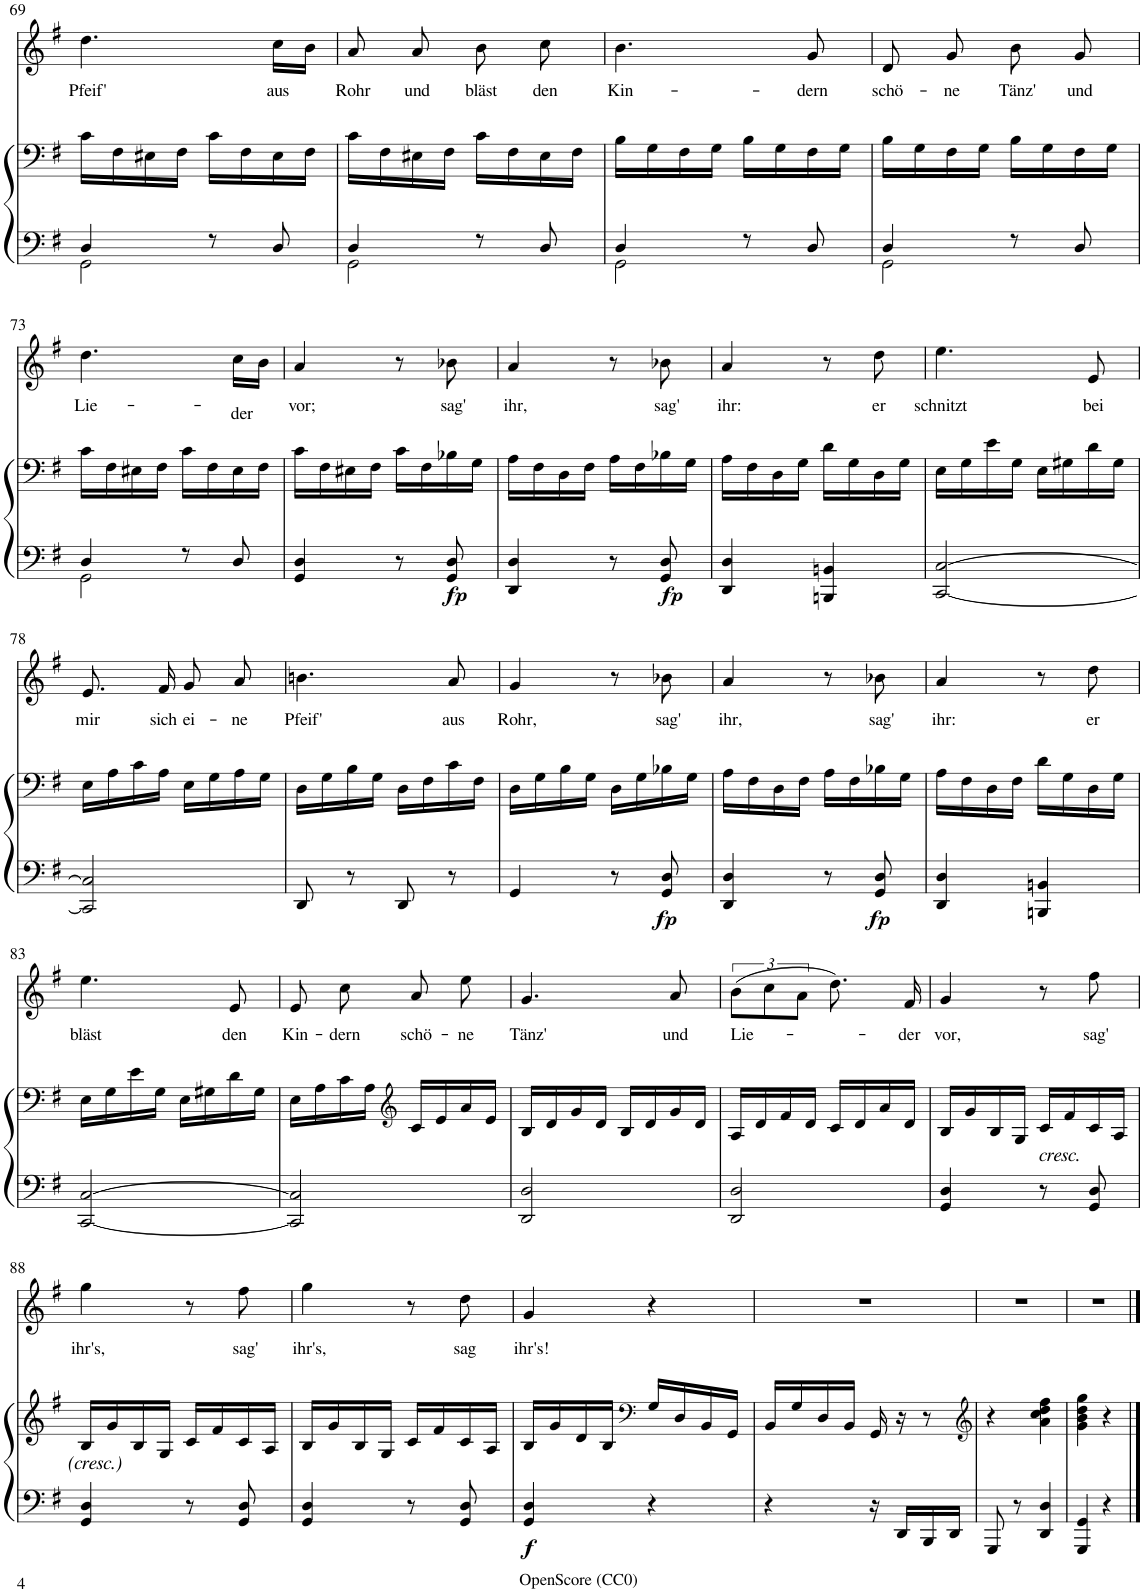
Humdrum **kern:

**kern	**kern	**dynam	**kern	**text
*part2	*part2	*part2	*part1	*part1
*staff3	*staff2	*staff2/3	*staff1	*staff1
*I"Pianoforte	*	*	*I"Singstimme	*
*I'Pno	*	*	*	*
!!LO:PB:g=z
*clefF4	*clefF4	*	*clefG2	*
*k[f#]	*k[f#]	*	*k[f#]	*
*M2/4	*M2/4	*	*M2/4	*
=69	=69	=69	=69	=69
*^	*	*	*	*
!	!	!	!	!	!LO:LY:b
4D/	2GG\	16c\LL	.	4.dd\	Pfeif'
.	.	16F#\	.	.	.
.	.	16E#X\	.	.	.
.	.	16F#\JJ	.	.	.
8r	.	16c\LL	.	.	.
.	.	16F#\	.	.	.
!	!	!	!	!	!LO:LY:b
8D/	.	16E#\	.	16cc\LL	aus
.	.	16F#\JJ	.	16b\JJ	.
=70	=70	=70	=70	=70	=70
!	!	!	!	!	!LO:LY:b
4D/	2GG\	16c\LL	.	8a/	Rohr
.	.	16F#\	.	.	.
!	!	!	!	!	!LO:LY:b
.	.	16E#X\	.	8a/	und
.	.	16F#\JJ	.	.	.
!	!	!	!	!	!LO:LY:b
8r	.	16c\LL	.	8b\	bläst
.	.	16F#\	.	.	.
!	!	!	!	!	!LO:LY:b
8D/	.	16E#\	.	8cc\	den
.	.	16F#\JJ	.	.	.
=71	=71	=71	=71	=71	=71
!	!	!	!	!	!LO:LY:b
4D/	2GG\	16B\LL	.	4.b\	Kin-
.	.	16G\	.	.	.
.	.	16F#\	.	.	.
.	.	16G\JJ	.	.	.
8r	.	16B\LL	.	.	.
.	.	16G\	.	.	.
!	!	!	!	!	!LO:LY:b
8D/	.	16F#\	.	8g/	-dern
.	.	16G\JJ	.	.	.
=72	=72	=72	=72	=72	=72
!	!	!	!	!	!LO:LY:b
4D/	2GG\	16B\LL	.	8d/	schö-
.	.	16G\	.	.	.
!	!	!	!	!	!LO:LY:b
.	.	16F#\	.	8g/	-ne
.	.	16G\JJ	.	.	.
!	!	!	!	!	!LO:LY:b
8r	.	16B\LL	.	8b\	Tänz'
.	.	16G\	.	.	.
!	!	!	!	!	!LO:LY:b
8D/	.	16F#\	.	8g/	und
.	.	16G\JJ	.	.	.
!!LO:LB:g=z
=73	=73	=73	=73	=73	=73
!	!	!	!	!	!LO:LY:b
4D/	2GG\	16c\LL	.	4.dd\	Lie-
.	.	16F#\	.	.	.
.	.	16E#X\	.	.	.
.	.	16F#\JJ	.	.	.
8r	.	16c\LL	.	.	.
.	.	16F#\	.	.	.
!	!	!	!	!	!LO:LY:b
8D/	.	16E#\	.	16cc\LL	-der
.	.	16F#\JJ	.	16b\JJ	.
*v	*v	*	*	*	*
=74	=74	=74	=74	=74
!	!	!	!	!LO:LY:b
4GG/ 4D/	16c\LL	.	4a/	vor;
.	16F#\	.	.	.
.	16E#X\	.	.	.
.	16F#\JJ	.	.	.
8r	16c\LL	.	8r	.
.	16F#\	.	.	.
!	!	!LO:DY:b=2	!	!LO:LY:b
8GG/ 8D/	16B-X\	fp	8b-X\	sag'
.	16G\JJ	.	.	.
=75	=75	=75	=75	=75
!	!	!	!	!LO:LY:b
4DD/ 4D/	16A\LL	.	4a/	ihr,
.	16F#\	.	.	.
.	16D\	.	.	.
.	16F#\JJ	.	.	.
8r	16A\LL	.	8r	.
.	16F#\	.	.	.
!	!	!LO:DY:b=2	!	!LO:LY:b
8GG/ 8D/	16B-X\	fp	8b-X\	sag'
.	16G\JJ	.	.	.
=76	=76	=76	=76	=76
!	!	!	!	!LO:LY:b
4DD/ 4D/	16A\LL	.	4a/	ihr:
.	16F#\	.	.	.
.	16D\	.	.	.
.	16G\JJ	.	.	.
4BBBn/ 4BBn/	16d\LL	.	8r	.
.	16G\	.	.	.
!	!	!	!	!LO:LY:b
.	16D\	.	8dd\	er
.	16G\JJ	.	.	.
=77	=77	=77	=77	=77
!	!	!	!	!LO:LY:b
[2CC/ [2C/	16E\LL	.	4.ee\	schnitzt
.	16G\	.	.	.
.	16e\	.	.	.
.	16G\JJ	.	.	.
.	16E\LL	.	.	.
.	16G#X\	.	.	.
!	!	!	!	!LO:LY:b
.	16d\	.	8e/	bei
.	16G#\JJ	.	.	.
!!LO:LB:g=z
=78	=78	=78	=78	=78
!	!	!	!	!LO:LY:b
2CC/] 2C/]	16E\LL	.	8.e/	mir
.	16A\	.	.	.
.	16c\	.	.	.
!	!	!	!	!LO:LY:b
.	16A\JJ	.	16f#/	sich
!	!	!	!	!LO:LY:b
.	16E\LL	.	8g/	ei-
.	16G\	.	.	.
!	!	!	!	!LO:LY:b
.	16A\	.	8a/	-ne
.	16G\JJ	.	.	.
=79	=79	=79	=79	=79
!	!	!	!	!LO:LY:b
8DD/	16D\LL	.	4.bn\	Pfeif'
.	16G\	.	.	.
8r	16B\	.	.	.
.	16G\JJ	.	.	.
8DD/	16D\LL	.	.	.
.	16F#\	.	.	.
!	!	!	!	!LO:LY:b
8r	16c\	.	8a/	aus
.	16F#\JJ	.	.	.
=80	=80	=80	=80	=80
!	!	!	!	!LO:LY:b
4GG/	16D\LL	.	4g/	Rohr,
.	16G\	.	.	.
.	16B\	.	.	.
.	16G\JJ	.	.	.
8r	16D\LL	.	8r	.
.	16G\	.	.	.
!	!	!LO:DY:b=2	!	!LO:LY:b
8GG/ 8D/	16B-X\	fp	8b-X\	sag'
.	16G\JJ	.	.	.
=81	=81	=81	=81	=81
!	!	!	!	!LO:LY:b
4DD/ 4D/	16A\LL	.	4a/	ihr,
.	16F#\	.	.	.
.	16D\	.	.	.
.	16F#\JJ	.	.	.
8r	16A\LL	.	8r	.
.	16F#\	.	.	.
!	!	!LO:DY:b=2	!	!LO:LY:b
8GG/ 8D/	16B-X\	fp	8b-X\	sag'
.	16G\JJ	.	.	.
=82	=82	=82	=82	=82
!	!	!	!	!LO:LY:b
4DD/ 4D/	16A\LL	.	4a/	ihr:
.	16F#\	.	.	.
.	16D\	.	.	.
.	16F#\JJ	.	.	.
4BBBn/ 4BBn/	16d\LL	.	8r	.
.	16G\	.	.	.
!	!	!	!	!LO:LY:b
.	16D\	.	8dd\	er
.	16G\JJ	.	.	.
!!LO:LB:g=z
=83	=83	=83	=83	=83
!	!	!	!	!LO:LY:b
[2CC/ [2C/	16E\LL	.	4.ee\	bläst
.	16G\	.	.	.
.	16e\	.	.	.
.	16G\JJ	.	.	.
.	16E\LL	.	.	.
.	16G#X\	.	.	.
!	!	!	!	!LO:LY:b
.	16d\	.	8e/	den
.	16G#\JJ	.	.	.
=84	=84	=84	=84	=84
!	!	!	!	!LO:LY:b
2CC/] 2C/]	16E\LL	.	8e/	Kin-
.	16A\	.	.	.
!	!	!	!	!LO:LY:b
.	16c\	.	8cc\	-dern
.	16A\JJ	.	.	.
*	*clefG2	*	*	*
!	!	!	!	!LO:LY:b
.	16c/LL	.	8a/	schö-
.	16e/	.	.	.
!	!	!	!	!LO:LY:b
.	16a/	.	8ee\	-ne
.	16e/JJ	.	.	.
=85	=85	=85	=85	=85
!	!	!	!	!LO:LY:b
2DD/ 2D/	16B/LL	.	4.g/	Tänz'
.	16d/	.	.	.
.	16g/	.	.	.
.	16d/JJ	.	.	.
.	16B/LL	.	.	.
.	16d/	.	.	.
!	!	!	!	!LO:LY:b
.	16g/	.	8a/	und
.	16d/JJ	.	.	.
=86	=86	=86	=86	=86
!	!	!	!	!LO:LY:b
2DD/ 2D/	16A/LL	.	(12b\L	Lie-
.	16d/	.	.	.
.	.	.	12cc\	.
.	16f#/	.	.	.
.	.	.	12a\J	.
.	16d/JJ	.	.	.
.	16c/LL	.	8.dd\)	.
.	16d/	.	.	.
.	16a/	.	.	.
!	!	!	!	!LO:LY:b
.	16d/JJ	.	16f#/	-der
=87	=87	=87	=87	=87
!	!	!	!	!LO:LY:b
4GG/ 4D/	16B/LL	.	4g/	vor,
.	16g/	.	.	.
.	16B/	.	.	.
.	16G/JJ	.	.	.
!	!LO:TX:b:i:t=cresc.	!	!	!
8r	16c/LL	.	8r	.
.	16f#/	.	.	.
!	!	!	!	!LO:LY:b
8GG/ 8D/	16c/	.	8ff#\	sag'
.	16A/JJ	.	.	.
!!LO:LB:g=z
=88	=88	=88	=88	=88
!	!	!	!	!LO:LY:b
4GG/ 4D/	16B/LL	.	4gg\	ihr's,
.	16g/	.	.	.
.	16B/	.	.	.
.	16G/JJ	.	.	.
8r	16c/LL	.	8r	.
.	16f#/	.	.	.
!	!	!	!	!LO:LY:b
8GG/ 8D/	16c/	.	8ff#\	sag'
.	16A/JJ	.	.	.
=89	=89	=89	=89	=89
!	!	!	!	!LO:LY:b
4GG/ 4D/	16B/LL	.	4gg\	ihr's,
.	16g/	.	.	.
.	16B/	.	.	.
.	16G/JJ	.	.	.
8r	16c/LL	.	8r	.
.	16f#/	.	.	.
!	!	!	!	!LO:LY:b
8GG/ 8D/	16c/	.	8dd\	sag
.	16A/JJ	.	.	.
=90	=90	=90	=90	=90
!	!	!LO:DY:b=2	!	!LO:LY:b
4GG/ 4D/	16B/LL	f	4g/	ihr's!
.	16g/	.	.	.
.	16d/	.	.	.
.	16B/JJ	.	.	.
*	*clefF4	*	*	*
4r	16G/LL	.	4r	.
.	16D/	.	.	.
.	16BB/	.	.	.
.	16GG/JJ	.	.	.
=91	=91	=91	=91	=91
4r	16BB/LL	.	2r	.
.	16G/	.	.	.
.	16D/	.	.	.
.	16BB/JJ	.	.	.
16r	16GG/	.	.	.
16DD/LL	16r	.	.	.
16BBB/	8r	.	.	.
16DD/JJ	.	.	.	.
=92	=92	=92	=92	=92
*	*clefG2	*	*	*
8GGG/	4r	.	2r	.
8r	.	.	.	.
4DD/ 4D/	4a\ 4cc\ 4dd\ 4ff#\	.	.	.
=93	=93	=93	=93	=93
4GGG/ 4GG/	4g\ 4b\ 4dd\ 4gg\	.	2r	.
4r	4r	.	.	.
==	==	==	==	==
*-	*-	*-	*-	*-
